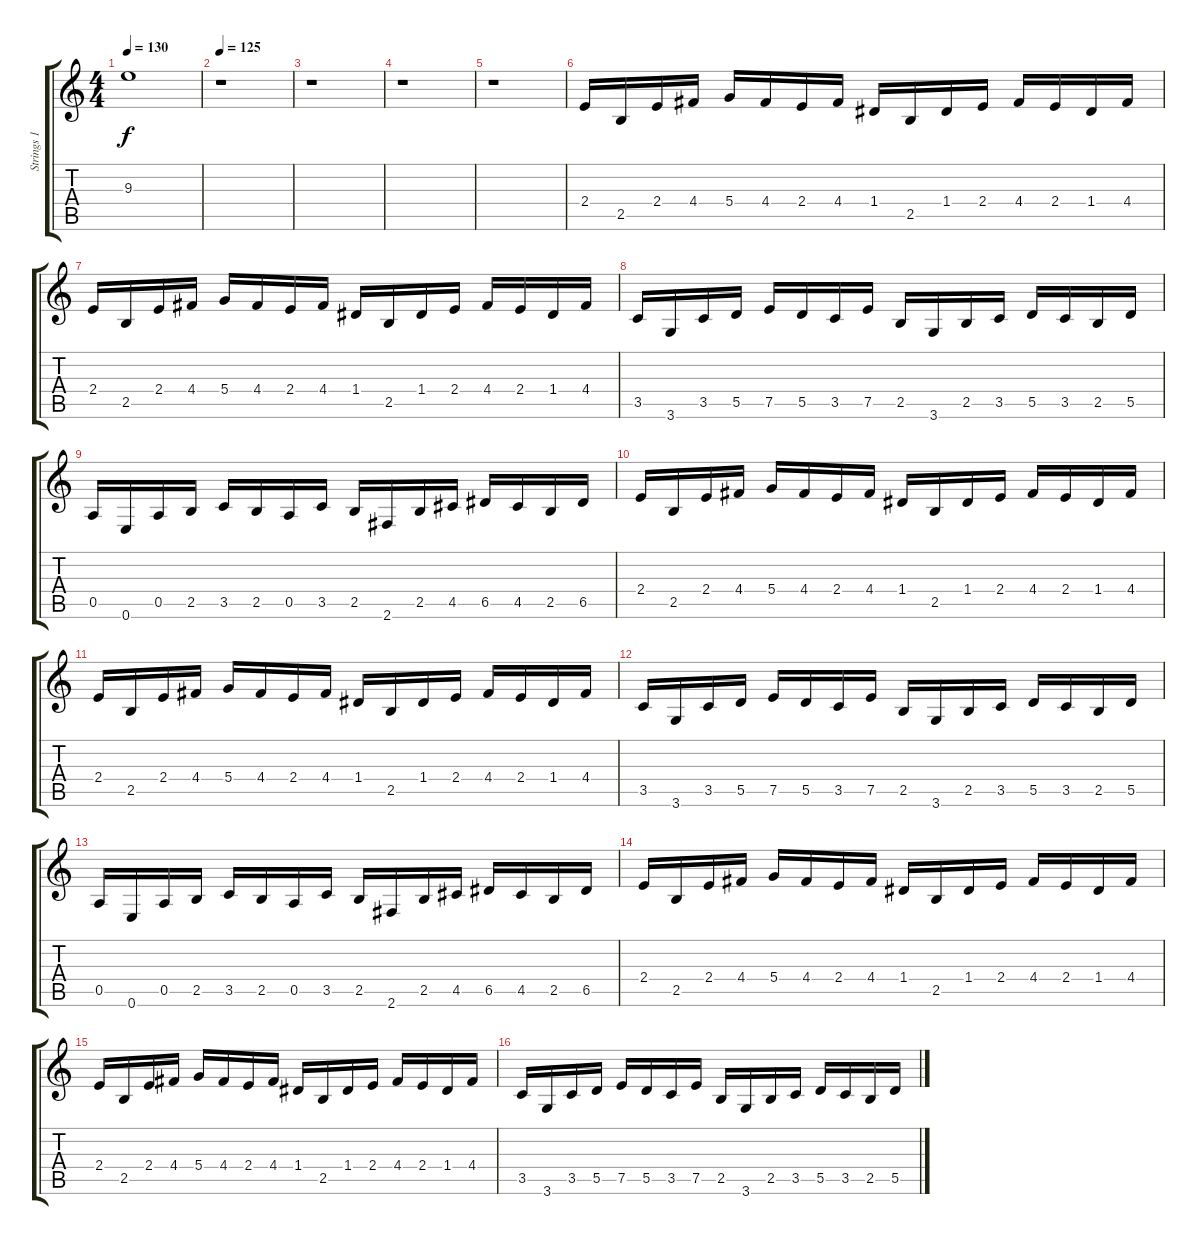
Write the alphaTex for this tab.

\track ("Strings 1" "Strings 1") {instrument stringensemble1}
\staff {score tabs}
\tuning (E5 B4 G4 D4 A3 E3) {hide}
\ts (4 4)
\tempo 130
\clef g2
\ks c
9.3.1{dy f} |
\tempo 125
r.1 |
r.1 |
r.1 |
r.1 |
2.4.16 2.5.16 2.4.16 4.4.16 5.4.16 4.4.16 2.4.16 4.4.16 1.4.16 2.5.16 1.4.16 2.4.16 4.4.16 2.4.16 1.4.16 4.4.16 |
2.4.16 2.5.16 2.4.16 4.4.16 5.4.16 4.4.16 2.4.16 4.4.16 1.4.16 2.5.16 1.4.16 2.4.16 4.4.16 2.4.16 1.4.16 4.4.16 |
3.5.16 3.6.16 3.5.16 5.5.16 7.5.16 5.5.16 3.5.16 7.5.16 2.5.16 3.6.16 2.5.16 3.5.16 5.5.16 3.5.16 2.5.16 5.5.16 |
0.5.16 0.6.16 0.5.16 2.5.16 3.5.16 2.5.16 0.5.16 3.5.16 2.5.16 2.6.16 2.5.16 4.5.16 6.5.16 4.5.16 2.5.16 6.5.16 |
2.4.16 2.5.16 2.4.16 4.4.16 5.4.16 4.4.16 2.4.16 4.4.16 1.4.16 2.5.16 1.4.16 2.4.16 4.4.16 2.4.16 1.4.16 4.4.16 |
2.4.16 2.5.16 2.4.16 4.4.16 5.4.16 4.4.16 2.4.16 4.4.16 1.4.16 2.5.16 1.4.16 2.4.16 4.4.16 2.4.16 1.4.16 4.4.16 |
3.5.16 3.6.16 3.5.16 5.5.16 7.5.16 5.5.16 3.5.16 7.5.16 2.5.16 3.6.16 2.5.16 3.5.16 5.5.16 3.5.16 2.5.16 5.5.16 |
0.5.16 0.6.16 0.5.16 2.5.16 3.5.16 2.5.16 0.5.16 3.5.16 2.5.16 2.6.16 2.5.16 4.5.16 6.5.16 4.5.16 2.5.16 6.5.16 |
2.4.16 2.5.16 2.4.16 4.4.16 5.4.16 4.4.16 2.4.16 4.4.16 1.4.16 2.5.16 1.4.16 2.4.16 4.4.16 2.4.16 1.4.16 4.4.16 |
2.4.16 2.5.16 2.4.16 4.4.16 5.4.16 4.4.16 2.4.16 4.4.16 1.4.16 2.5.16 1.4.16 2.4.16 4.4.16 2.4.16 1.4.16 4.4.16 |
3.5.16 3.6.16 3.5.16 5.5.16 7.5.16 5.5.16 3.5.16 7.5.16 2.5.16 3.6.16 2.5.16 3.5.16 5.5.16 3.5.16 2.5.16 5.5.16
